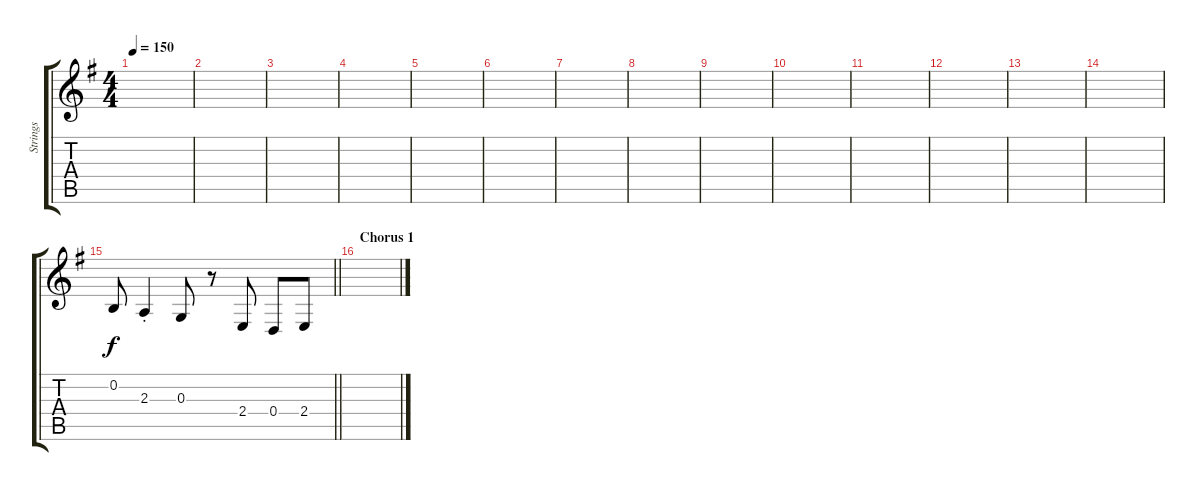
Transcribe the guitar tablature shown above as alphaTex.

\track ("Strings" "Strings") {instrument stringensemble1}
\staff {score tabs}
\tuning (E4 B3 G3 D3 A2 E2) {hide}
\ts (4 4)
\tempo 150
\clef g2
\ks g
|
|
|
|
|
|
|
|
|
|
|
|
|
|
\barLineRight lightlight
0.2.8 2.3{st}.4 0.3.8 r.8 2.4.8 0.4.8 2.4.8 |
\section ("" "Chorus 1")
